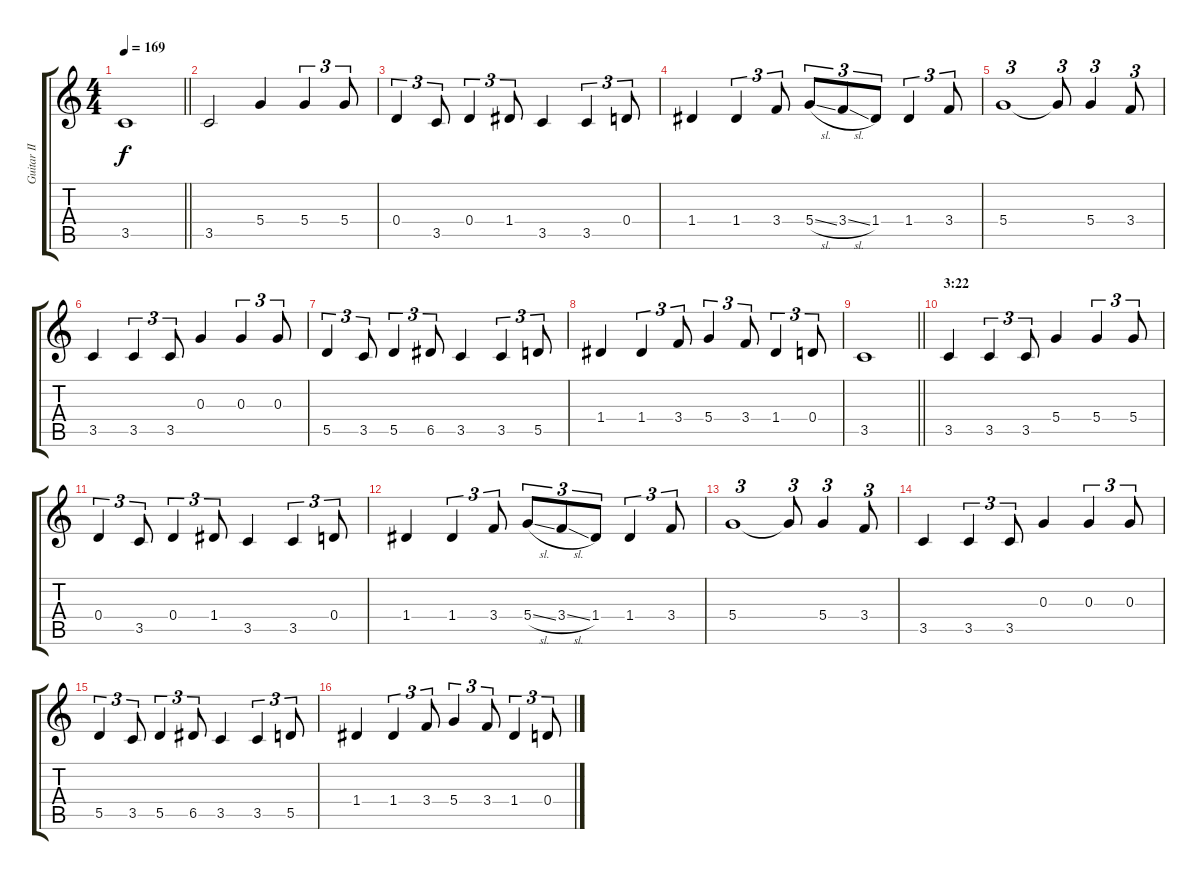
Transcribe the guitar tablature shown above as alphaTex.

\track ("Guitar II" "Guitar II") {instrument distortionguitar}
\staff {score tabs}
\tuning (E4 B3 G3 D3 A2 E2) {hide}
\ts (4 4)
\tempo 169
\clef g2
\barLineRight lightlight
\ks c
3.5.1{dy f} |
3.5.2 5.4.4 5.4.4{tu (3 2)} 5.4.8{tu (3 2)} |
0.4.4{tu (3 2)} 3.5.8{tu (3 2)} 0.4.4{tu (3 2)} 1.4.8{tu (3 2)} 3.5.4 3.5.4{tu (3 2)} 0.4.8{tu (3 2)} |
1.4.4 1.4.4{tu (3 2)} 3.4.8{tu (3 2)} 5.4{sl}.8{tu (3 2)} 3.4{sl}.8{tu (3 2)} 1.4.8{tu (3 2)} 1.4.4{tu (3 2)} 3.4.8{tu (3 2)} |
5.4.1{tu (3 2)} 5.4{t}.8{tu (3 2)} 5.4.4{tu (3 2)} 3.4.8{tu (3 2)} |
3.5.4 3.5.4{tu (3 2)} 3.5.8{tu (3 2)} 0.3.4 0.3.4{tu (3 2)} 0.3.8{tu (3 2)} |
5.5.4{tu (3 2)} 3.5.8{tu (3 2)} 5.5.4{tu (3 2)} 6.5.8{tu (3 2)} 3.5.4 3.5.4{tu (3 2)} 5.5.8{tu (3 2)} |
1.4.4 1.4.4{tu (3 2)} 3.4.8{tu (3 2)} 5.4.4{tu (3 2)} 3.4.8{tu (3 2)} 1.4.4{tu (3 2)} 0.4.8{tu (3 2)} |
\barLineRight lightlight
3.5.1 |
\section ("" "3:22")
3.5.4 3.5.4{tu (3 2)} 3.5.8{tu (3 2)} 5.4.4 5.4.4{tu (3 2)} 5.4.8{tu (3 2)} |
0.4.4{tu (3 2)} 3.5.8{tu (3 2)} 0.4.4{tu (3 2)} 1.4.8{tu (3 2)} 3.5.4 3.5.4{tu (3 2)} 0.4.8{tu (3 2)} |
1.4.4 1.4.4{tu (3 2)} 3.4.8{tu (3 2)} 5.4{sl}.8{tu (3 2)} 3.4{sl}.8{tu (3 2)} 1.4.8{tu (3 2)} 1.4.4{tu (3 2)} 3.4.8{tu (3 2)} |
5.4.1{tu (3 2)} 5.4{t}.8{tu (3 2)} 5.4.4{tu (3 2)} 3.4.8{tu (3 2)} |
3.5.4 3.5.4{tu (3 2)} 3.5.8{tu (3 2)} 0.3.4 0.3.4{tu (3 2)} 0.3.8{tu (3 2)} |
5.5.4{tu (3 2)} 3.5.8{tu (3 2)} 5.5.4{tu (3 2)} 6.5.8{tu (3 2)} 3.5.4 3.5.4{tu (3 2)} 5.5.8{tu (3 2)} |
1.4.4 1.4.4{tu (3 2)} 3.4.8{tu (3 2)} 5.4.4{tu (3 2)} 3.4.8{tu (3 2)} 1.4.4{tu (3 2)} 0.4.8{tu (3 2)}
